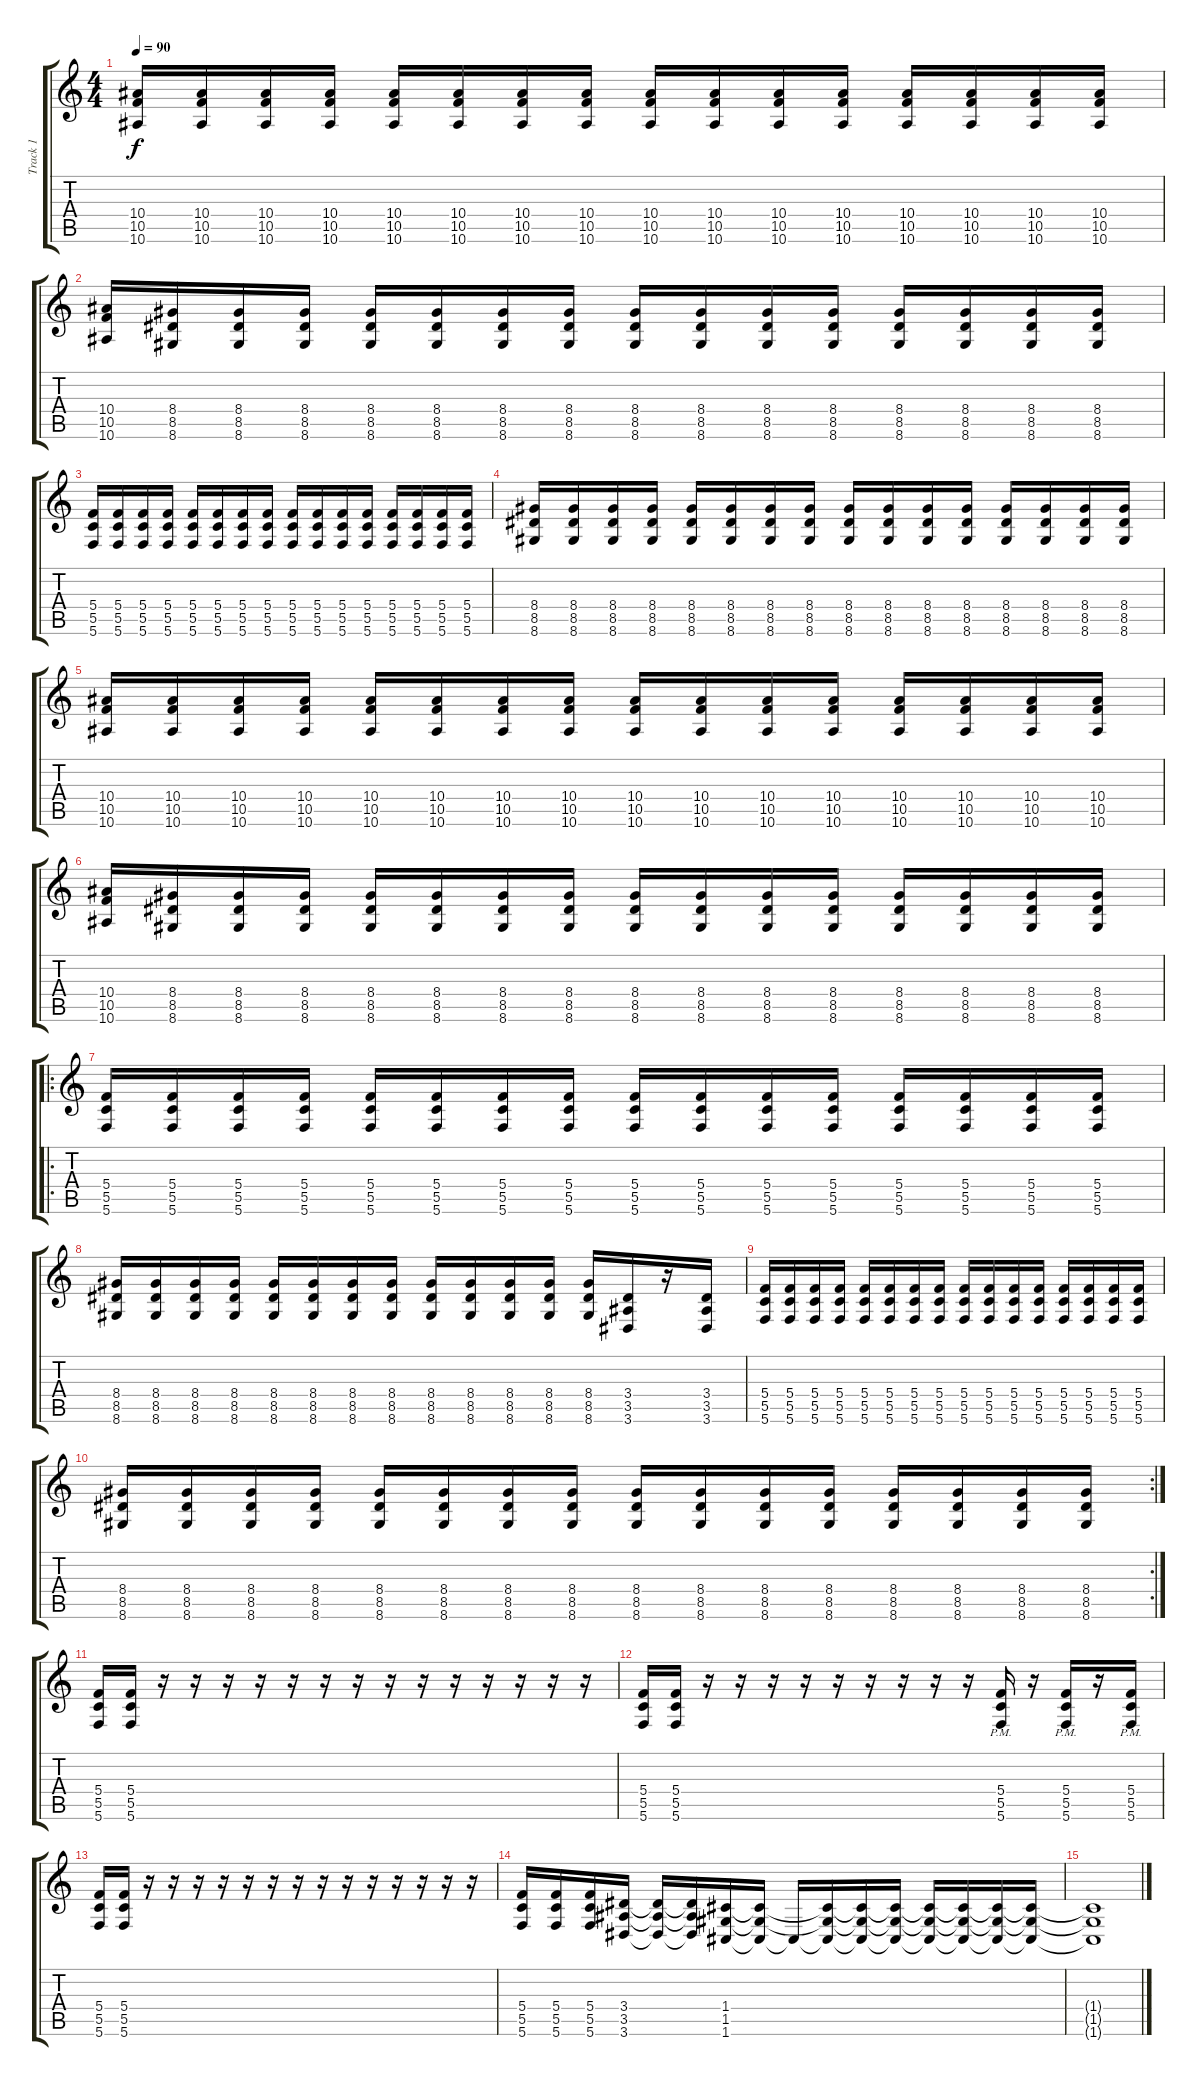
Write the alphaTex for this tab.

\track ("Track 1" "Track 1") {instrument overdrivenguitar}
\staff {score tabs}
\tuning (D4 A3 F3 C3 G2 C2) {hide}
\ts (4 4)
\tempo 90
\clef g2
\ks c
(10.4 10.5 10.6).16{dy f} (10.4 10.5 10.6).16 (10.4 10.5 10.6).16 (10.4 10.5 10.6).16 (10.4 10.5 10.6).16 (10.4 10.5 10.6).16 (10.4 10.5 10.6).16 (10.4 10.5 10.6).16 (10.4 10.5 10.6).16 (10.4 10.5 10.6).16 (10.4 10.5 10.6).16 (10.4 10.5 10.6).16 (10.4 10.5 10.6).16 (10.4 10.5 10.6).16 (10.4 10.5 10.6).16 (10.4 10.5 10.6).16 |
(10.4 10.5 10.6).16 (8.4 8.5 8.6).16 (8.4 8.5 8.6).16 (8.4 8.5 8.6).16 (8.4 8.5 8.6).16 (8.4 8.5 8.6).16 (8.4 8.5 8.6).16 (8.4 8.5 8.6).16 (8.4 8.5 8.6).16 (8.4 8.5 8.6).16 (8.4 8.5 8.6).16 (8.4 8.5 8.6).16 (8.4 8.5 8.6).16 (8.4 8.5 8.6).16 (8.4 8.5 8.6).16 (8.4 8.5 8.6).16 |
(5.4 5.5 5.6).16 (5.4 5.5 5.6).16 (5.4 5.5 5.6).16 (5.4 5.5 5.6).16 (5.4 5.5 5.6).16 (5.4 5.5 5.6).16 (5.4 5.5 5.6).16 (5.4 5.5 5.6).16 (5.4 5.5 5.6).16 (5.4 5.5 5.6).16 (5.4 5.5 5.6).16 (5.4 5.5 5.6).16 (5.4 5.5 5.6).16 (5.4 5.5 5.6).16 (5.4 5.5 5.6).16 (5.4 5.5 5.6).16 |
(8.4 8.5 8.6).16 (8.4 8.5 8.6).16 (8.4 8.5 8.6).16 (8.4 8.5 8.6).16 (8.4 8.5 8.6).16 (8.4 8.5 8.6).16 (8.4 8.5 8.6).16 (8.4 8.5 8.6).16 (8.4 8.5 8.6).16 (8.4 8.5 8.6).16 (8.4 8.5 8.6).16 (8.4 8.5 8.6).16 (8.4 8.5 8.6).16 (8.4 8.5 8.6).16 (8.4 8.5 8.6).16 (8.4 8.5 8.6).16 |
(10.4 10.5 10.6).16 (10.4 10.5 10.6).16 (10.4 10.5 10.6).16 (10.4 10.5 10.6).16 (10.4 10.5 10.6).16 (10.4 10.5 10.6).16 (10.4 10.5 10.6).16 (10.4 10.5 10.6).16 (10.4 10.5 10.6).16 (10.4 10.5 10.6).16 (10.4 10.5 10.6).16 (10.4 10.5 10.6).16 (10.4 10.5 10.6).16 (10.4 10.5 10.6).16 (10.4 10.5 10.6).16 (10.4 10.5 10.6).16 |
(10.4 10.5 10.6).16 (8.4 8.5 8.6).16 (8.4 8.5 8.6).16 (8.4 8.5 8.6).16 (8.4 8.5 8.6).16 (8.4 8.5 8.6).16 (8.4 8.5 8.6).16 (8.4 8.5 8.6).16 (8.4 8.5 8.6).16 (8.4 8.5 8.6).16 (8.4 8.5 8.6).16 (8.4 8.5 8.6).16 (8.4 8.5 8.6).16 (8.4 8.5 8.6).16 (8.4 8.5 8.6).16 (8.4 8.5 8.6).16 |
\ro
(5.4 5.5 5.6).16 (5.4 5.5 5.6).16 (5.4 5.5 5.6).16 (5.4 5.5 5.6).16 (5.4 5.5 5.6).16 (5.4 5.5 5.6).16 (5.4 5.5 5.6).16 (5.4 5.5 5.6).16 (5.4 5.5 5.6).16 (5.4 5.5 5.6).16 (5.4 5.5 5.6).16 (5.4 5.5 5.6).16 (5.4 5.5 5.6).16 (5.4 5.5 5.6).16 (5.4 5.5 5.6).16 (5.4 5.5 5.6).16 |
(8.4 8.5 8.6).16 (8.4 8.5 8.6).16 (8.4 8.5 8.6).16 (8.4 8.5 8.6).16 (8.4 8.5 8.6).16 (8.4 8.5 8.6).16 (8.4 8.5 8.6).16 (8.4 8.5 8.6).16 (8.4 8.5 8.6).16 (8.4 8.5 8.6).16 (8.4 8.5 8.6).16 (8.4 8.5 8.6).16 (8.4 8.5 8.6).16 (3.4 3.5 3.6).16 r.16 (3.4 3.5 3.6).16 |
(5.4 5.5 5.6).16 (5.4 5.5 5.6).16 (5.4 5.5 5.6).16 (5.4 5.5 5.6).16 (5.4 5.5 5.6).16 (5.4 5.5 5.6).16 (5.4 5.5 5.6).16 (5.4 5.5 5.6).16 (5.4 5.5 5.6).16 (5.4 5.5 5.6).16 (5.4 5.5 5.6).16 (5.4 5.5 5.6).16 (5.4 5.5 5.6).16 (5.4 5.5 5.6).16 (5.4 5.5 5.6).16 (5.4 5.5 5.6).16 |
\rc 2
(8.4 8.5 8.6).16 (8.4 8.5 8.6).16 (8.4 8.5 8.6).16 (8.4 8.5 8.6).16 (8.4 8.5 8.6).16 (8.4 8.5 8.6).16 (8.4 8.5 8.6).16 (8.4 8.5 8.6).16 (8.4 8.5 8.6).16 (8.4 8.5 8.6).16 (8.4 8.5 8.6).16 (8.4 8.5 8.6).16 (8.4 8.5 8.6).16 (8.4 8.5 8.6).16 (8.4 8.5 8.6).16 (8.4 8.5 8.6).16 |
(5.4 5.5 5.6).16 (5.4 5.5 5.6).16 r.16 r.16 r.16 r.16 r.16 r.16 r.16 r.16 r.16 r.16 r.16 r.16 r.16 r.16 |
(5.4 5.5 5.6).16 (5.4 5.5 5.6).16 r.16 r.16 r.16 r.16 r.16 r.16 r.16 r.16 r.16 (5.4{pm} 5.5{pm} 5.6{pm}).16 r.16 (5.4{pm} 5.5{pm} 5.6{pm}).16 r.16 (5.4{pm} 5.5{pm} 5.6{pm}).16 |
(5.4 5.5 5.6).16 (5.4 5.5 5.6).16 r.16 r.16 r.16 r.16 r.16 r.16 r.16 r.16 r.16 r.16 r.16 r.16 r.16 r.16 |
(5.4 5.5 5.6).16 (5.4 5.5 5.6).16 (5.4 5.5 5.6).16 (3.4 3.5 3.6).16 (3.4{t} 3.5{t} 3.6{t}).16 (3.4{t} 3.5{t} 3.6{t}).16 (1.4 1.5 1.6).16 (1.4{t} 1.5{t} 1.6{t}).16 1.6{t}.16 (1.4{t} 1.5{t} 1.6{t}).16 (1.4{t} 1.5{t} 1.6{t}).16 (1.4{t} 1.5{t} 1.6{t}).16 (1.4{t} 1.5{t} 1.6{t}).16 (1.4{t} 1.5{t} 1.6{t}).16 (1.4{t} 1.5{t} 1.6{t}).16 (1.4{t} 1.5{t} 1.6{t}).16 |
(1.4{t} 1.5{t} 1.6{t}).1
